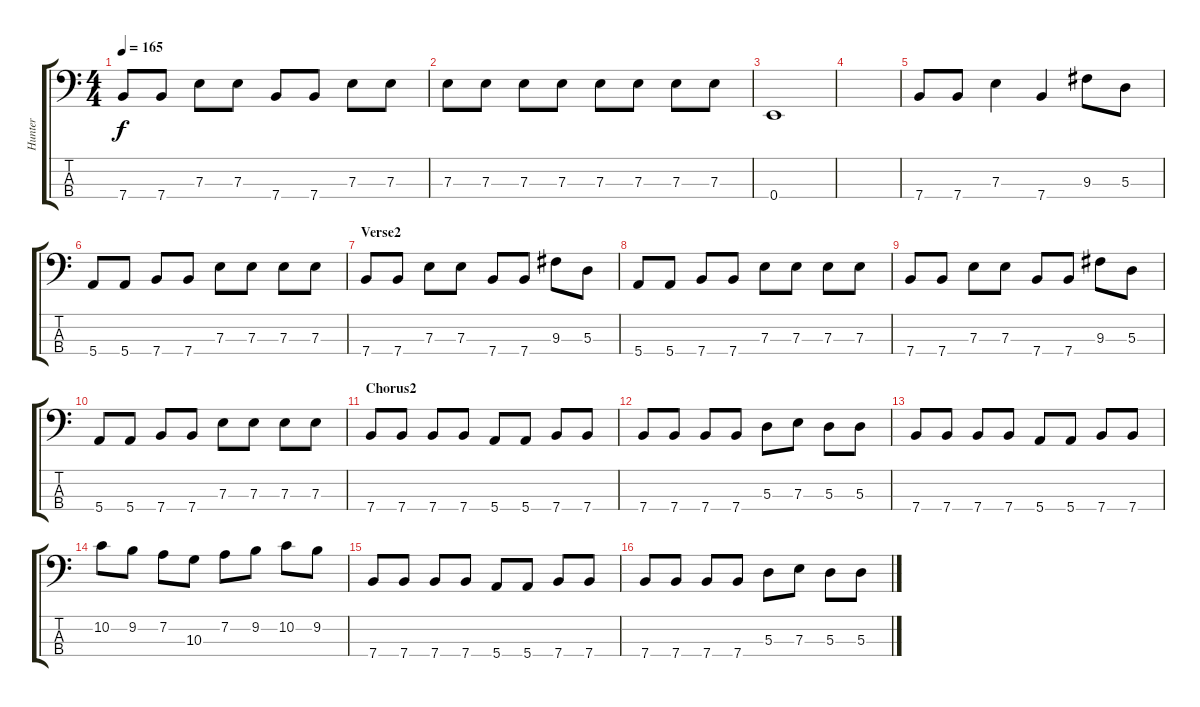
\track ("Hunter" "Hunter") {instrument electricbasspick}
\staff {score tabs}
\tuning (G2 D2 A1 E1) {hide}
\ts (4 4)
\tempo 165
\clef f4
\ks c
7.4.8{dy f} 7.4.8 7.3.8 7.3.8 7.4.8 7.4.8 7.3.8 7.3.8 |
7.3.8 7.3.8 7.3.8 7.3.8 7.3.8 7.3.8 7.3.8 7.3.8 |
0.4.1 |
|
7.4.8 7.4.8 7.3.4 7.4.4 9.3.8 5.3.8 |
5.4.8 5.4.8 7.4.8 7.4.8 7.3.8 7.3.8 7.3.8 7.3.8 |
\section ("" "Verse2")
7.4.8 7.4.8 7.3.8 7.3.8 7.4.8 7.4.8 9.3.8 5.3.8 |
5.4.8 5.4.8 7.4.8 7.4.8 7.3.8 7.3.8 7.3.8 7.3.8 |
7.4.8 7.4.8 7.3.8 7.3.8 7.4.8 7.4.8 9.3.8 5.3.8 |
5.4.8 5.4.8 7.4.8 7.4.8 7.3.8 7.3.8 7.3.8 7.3.8 |
\section ("" "Chorus2")
7.4.8 7.4.8 7.4.8 7.4.8 5.4.8 5.4.8 7.4.8 7.4.8 |
7.4.8 7.4.8 7.4.8 7.4.8 5.3.8 7.3.8 5.3.8 5.3.8 |
7.4.8 7.4.8 7.4.8 7.4.8 5.4.8 5.4.8 7.4.8 7.4.8 |
10.2.8 9.2.8 7.2.8 10.3.8 7.2.8 9.2.8 10.2.8 9.2.8 |
7.4.8 7.4.8 7.4.8 7.4.8 5.4.8 5.4.8 7.4.8 7.4.8 |
7.4.8 7.4.8 7.4.8 7.4.8 5.3.8 7.3.8 5.3.8 5.3.8
